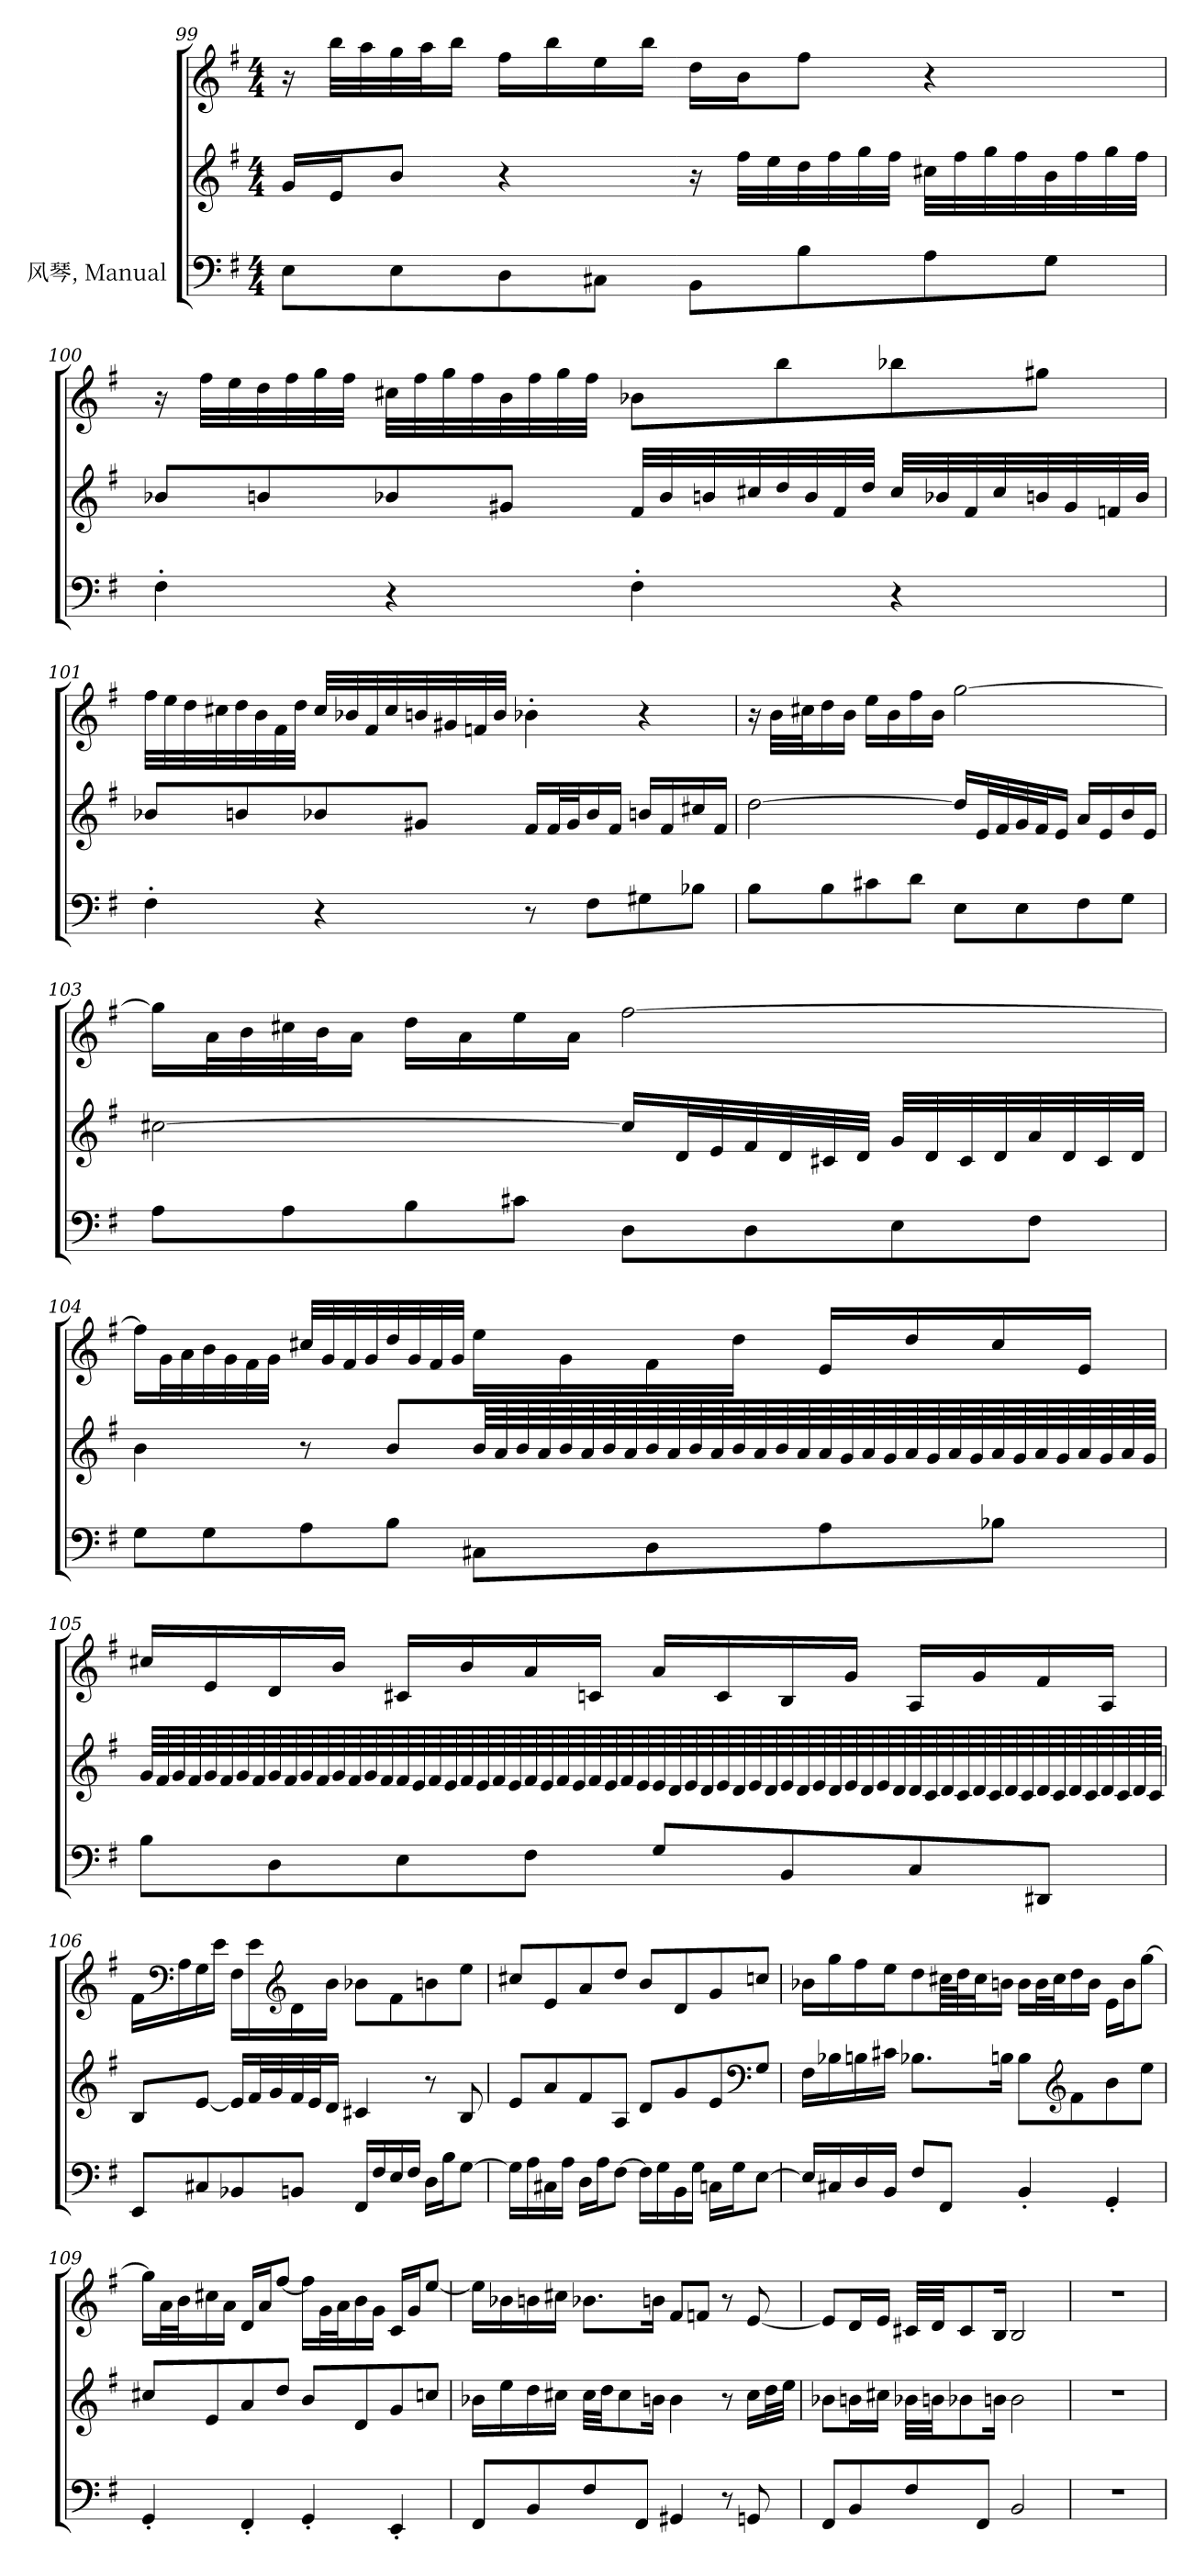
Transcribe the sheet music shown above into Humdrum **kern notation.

**kern	**kern	**kern
*part1	*part1	*part1
*staff3	*staff2	*staff1
*I"风琴, Manual	*	*
!!LO:LB:g=z
*clefF4	*clefG2	*clefG2
*k[f#]	*k[f#]	*k[f#]
*M4/4	*M4/4	*M4/4
=99	=99	=99
8E\L	16g/LL	16r
.	16e/J	32bb\LLL
.	.	32aa\
8E\	8b/J	32gg\
.	.	32aa\J
.	.	16bb\JJ
8D\	4r	16ff#\LL
.	.	16bb\
8C#X\J	.	16ee\
.	.	16bb\JJ
8BB\L	16r	16dd\LL
.	32ff#\LLL	16b\J
.	32ee\	.
8B\	32dd\	8ff#\J
.	32ff#\	.
.	32gg\	.
.	32ff#\JJJ	.
8A\	32cc#X\LLL	4r
.	32ff#\	.
.	32gg\	.
.	32ff#\	.
8G\J	32b\	.
.	32ff#\	.
.	32gg\	.
.	32ff#\JJJ	.
!!LO:PB:g=z
=100	=100	=100
4F#'\	8b-X/L	16r
.	.	32ff#\LLL
.	.	32ee\
.	8bn/	32dd\
.	.	32ff#\
.	.	32gg\
.	.	32ff#\JJJ
4r	8b-X/	32cc#X\LLL
.	.	32ff#\
.	.	32gg\
.	.	32ff#\
.	8g#X/J	32b\
.	.	32ff#\
.	.	32gg\
.	.	32ff#\JJJ
4F#'\	32f#/LLL	8b-X\L
.	32b-/	.
.	32bn/	.
.	32cc#X/	.
.	32dd/	8bb\
.	32b/	.
.	32f#/	.
.	32dd/JJJ	.
4r	32cc#/LLL	8bb-X\
.	32b-X/	.
.	32f#/	.
.	32cc#/	.
.	32bn/	8gg#X\J
.	32g#/	.
.	32fn/	.
.	32b/JJJ	.
!!LO:LB:g=z
=101	=101	=101
4F#'\	8b-X/L	32ff#\LLL
.	.	32ee\
.	.	32dd\
.	.	32cc#X\
.	8bn/	32dd\
.	.	32b\
.	.	32f#\
.	.	32dd\JJJ
4r	8b-X/	32cc#/LLL
.	.	32b-X/
.	.	32f#/
.	.	32cc#/
.	8g#X/J	32bn/
.	.	32g#X/
.	.	32fn/
.	.	32b/JJJ
8r	16f#/LL	4b-X'\
.	32f#/L	.
.	32g#/J	.
8F#\L	16b-/	.
.	16f#/JJ	.
8G#X\	16bn/LL	4r
.	16f#/	.
8B-X\J	16cc#X/	.
.	16f#/JJ	.
!!LO:LB:g=z
=102	=102	=102
8B\L	[2dd\	16r
.	.	32b\LLL
.	.	32cc#X\J
8B\	.	16dd\
.	.	16b\JJ
8c#X\	.	16ee\LL
.	.	16b\
8d\J	.	16ff#\
.	.	16b\JJ
8E\L	16dd/LL]	[2gg\
.	32e/L	.
.	32f#/	.
8E\	32g/	.
.	32f#/J	.
.	16e/JJ	.
8F#\	16a/LL	.
.	16e/	.
8G\J	16b/	.
.	16e/JJ	.
=103	=103	=103
8A\L	[2cc#X\	16gg\LL]
.	.	32a\L
.	.	32b\
8A\	.	32cc#X\
.	.	32b\J
.	.	16a\JJ
8B\	.	16dd\LL
.	.	16a\
8c#X\J	.	16ee\
.	.	16a\JJ
8D\L	16cc#/LL]	[2ff#\
.	32d/L	.
.	32e/	.
8D\	32f#/	.
.	32d/	.
.	32c#X/	.
.	32d/JJJ	.
8E\	32g/LLL	.
.	32d/	.
.	32c#/	.
.	32d/	.
8F#\J	32a/	.
.	32d/	.
.	32c#/	.
.	32d/JJJ	.
!!LO:LB:g=z
=104	=104	=104
8G\L	4b\	16ff#\LL]
.	.	32g\L
.	.	32a\
8G\	.	32b\
.	.	32g\
.	.	32f#\
.	.	32g\JJJ
8A\	8r	32cc#X/LLL
.	.	32g/
.	.	32f#/
.	.	32g/
8B\J	8b/L	32dd/
.	.	32g/
.	.	32f#/
.	.	32g/JJJ
8C#X\L	64b/LLL	16ee\LL
.	64a/	.
.	64b/	.
.	64a/	.
.	64b/	16g\
.	64a/	.
.	64b/	.
.	64a/	.
8D\	64b/	16f#\
.	64a/	.
.	64b/	.
.	64a/	.
.	64b/	16dd\JJ
.	64a/	.
.	64b/	.
.	64a/	.
8A\	64a/	16e/LL
.	64g/	.
.	64a/	.
.	64g/	.
.	64a/	16dd/
.	64g/	.
.	64a/	.
.	64g/	.
8B-X\J	64a/	16cc#/
.	64g/	.
.	64a/	.
.	64g/	.
.	64a/	16e/JJ
.	64g/	.
.	64a/	.
.	64g/JJJJ	.
!!LO:PB:g=z
=105	=105	=105
8B\L	64g/LLLL	16cc#X/LL
.	64f#/	.
.	64g/	.
.	64f#/	.
.	64g/	16e/
.	64f#/	.
.	64g/	.
.	64f#/	.
8D\	64g/	16d/
.	64f#/	.
.	64g/	.
.	64f#/	.
.	64g/	16b/JJ
.	64f#/	.
.	64g/	.
.	64f#/	.
8E\	64f#/	16c#X/LL
.	64e/	.
.	64f#/	.
.	64e/	.
.	64f#/	16b/
.	64e/	.
.	64f#/	.
.	64e/	.
8F#\J	64f#/	16a/
.	64e/	.
.	64f#/	.
.	64e/	.
.	64f#/	16cn/JJ
.	64e/	.
.	64f#/	.
.	64e/	.
8G/L	64e/	16a/LL
.	64d/	.
.	64e/	.
.	64d/	.
.	64e/	16c/
.	64d/	.
.	64e/	.
.	64d/	.
8BB/	64e/	16B/
.	64d/	.
.	64e/	.
.	64d/	.
.	64e/	16g/JJ
.	64d/	.
.	64e/	.
.	64d/	.
8C/	64d/	16A/LL
.	64c/	.
.	64d/	.
.	64c/	.
.	64d/	16g/
.	64c/	.
.	64d/	.
.	64c/	.
8DD#X/J	64d/	16f#/
.	64c/	.
.	64d/	.
.	64c/	.
.	64d/	16A/JJ
.	64c/	.
.	64d/	.
.	64c/JJJJ	.
!!LO:LB:g=z
=106	=106	=106
8EE/L	8B/L	16f#\LL
*	*	*clefF4
.	.	16A\
8C#X/	[8e/J	16G\
.	.	16e\JJ
8BB-X/	16e/LL]	16F#\LL
.	32f#/L	16e\
.	32g/	.
*	*	*clefG2
8BBn/J	32f#/	16d\
.	32e/J	.
.	16d/JJ	16b\JJ
16FF#/LL	4c#X/	8b-X\L
16F#/	.	.
16E/	.	8f#\
16F#/JJ	.	.
16D\LL	8r	8bn\
16B\J	.	.
[8G\J	8B/	8ee\J
=107	=107	=107
16G\LL]	8e/L	8cc#X/L
16A\	.	.
16C#X\	8a/	8e/
16A\JJ	.	.
16D\LL	8f#/	8a/
16A\J	.	.
[8F#\J	8A/J	8dd/J
16F#\LL]	8d/L	8b/L
16G\	.	.
16BB\	8g/	8d/
16G\JJ	.	.
16Cn\LL	8e/	8g/
16G\J	.	.
*	*clefF4	*
[8E\J	8G/J	8ccn/J
!!LO:LB:g=z
=108	=108	=108
16E/LL]	16F#\LL	16b-X\LL
16C#X/	16B-X\	16gg\
16D/	16Bn\	16ff#\
16BB/JJ	16c#X\JJ	16ee\J
8F#/L	8.B-X\L	8dd\
8FF#/J	.	64cc#X\LLL
.	.	64dd\J
.	.	32cc#\J
.	16Bn\Jk	16bn\JJ
4BB'/	8B\L	16b\LL
.	.	32b\L
.	.	32cc#\J
*	*clefG2	*
.	8f#\	16dd\
.	.	16b\JJ
4GG'/	8b\	16e\LL
.	.	16b\J
.	8ee\J	[8gg\J
=109	=109	=109
4GG'/	8cc#X/L	16gg\LL]
.	.	32a\L
.	.	32b\J
.	8e/	16cc#X\
.	.	16a\JJ
4FF#'/	8a/	16d/LL
.	.	16a/J
.	8dd/J	[8ff#/J
4GG'/	8b/L	16ff#\LL]
.	.	32g\L
.	.	32a\J
.	8d/	16b\
.	.	16g\JJ
4EE'/	8g/	16c/LL
.	.	16g/J
.	8ccn/J	[8ee/J
!!LO:LB:g=z
=110	=110	=110
8FF#/L	16b-X\LL	16ee\LL]
.	16ee\	16b-X\
8BB/	16dd\	16bn\
.	16cc#X\JJ	16cc#X\JJ
8F#/	32cc#\LLL	8.b-X\L
.	32dd\JJ	.
.	8cc#\	.
8FF#/J	.	.
.	16bn\Jk	16bn\Jk
*	*	*MM35
4GG#X/	4b\	8f#/L
.	.	8fn/J
*	*	*MM35
8r	8r	8r
8GGn/	16cc#\LL	[8e/
.	32dd\L	.
.	32ee\JJJ	.
=111	=111	=111
8FF#/L	8b-X\L	8e/L]
8BB/	16bn\L	16d/L
.	16cc#X\JJ	16e/JJ
8F#/	32b-X\LLL	32c#X/LLL
.	32bn\JJ	32d/JJ
.	8b-X\	8c#/
8FF#/J	.	.
.	16bn\Jk	16B/Jk
*	*	*MM30
2BB/	2b\	2B/
=112	=112	=112
*	*	*MM55
1r	1r	1r
=	=	=
*-	*-	*-
